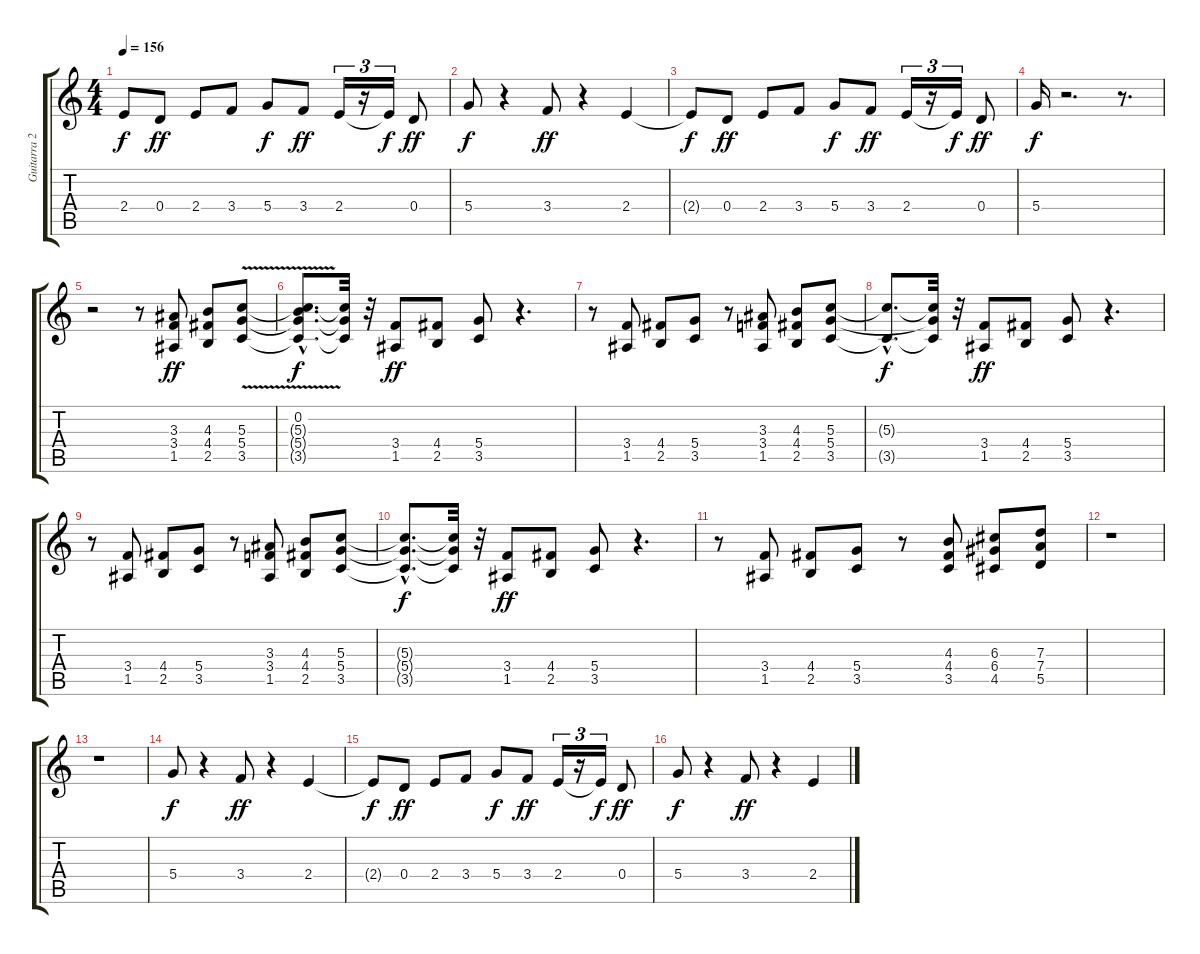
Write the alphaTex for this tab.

\track ("Guitarra 2" "Guitarra 2") {instrument overdrivenguitar}
\staff {score tabs}
\tuning (E4 B3 G3 D3 A2 E2) {hide}
\ts (4 4)
\tempo 156
\clef g2
\ks c
2.4{t}.8{dy f} 0.4.8{dy ff} 2.4.8 3.4.8 5.4.8{dy f} 3.4.8{dy ff} 2.4.16{tu (3 2)} r.16{tu (3 2)} 2.4{t}.16{tu (3 2) dy f} 0.4.8{dy ff} |
5.4.8{dy f} r.4 3.4.8{dy ff} r.4 2.4.4 |
2.4{t}.8{dy f} 0.4.8{dy ff} 2.4.8 3.4.8 5.4.8{dy f} 3.4.8{dy ff} 2.4.16{tu (3 2)} r.16{tu (3 2)} 2.4{t}.16{tu (3 2) dy f} 0.4.8{dy ff} |
5.4.16{dy f} r.2{d} r.8{d} |
r.2 r.8 (3.3 3.4 1.5).8{dy ff} (4.3 4.4 2.5).8 (5.3{v} 5.4{v} 3.5{v}).8 |
(0.2{hac} 5.3{hac t} 5.4{hac t} 3.5{hac t}).8{d dy f} (5.3{t} 5.4{t} 3.5{t}).32 r.32 (3.4 1.5).8{dy ff} (4.4 2.5).8 (5.4 3.5).8 r.4{d} |
r.8 (3.4 1.5).8 (4.4 2.5).8 (5.4 3.5).8 r.8 (3.3 3.4 1.5).8 (4.3 4.4 2.5).8 (5.3 5.4 3.5).8 |
(5.3{hac t} 3.5{hac t}).8{d dy f} (5.3{t} 5.4{t} 3.5{t}).32 r.32 (3.4 1.5).8{dy ff} (4.4 2.5).8 (5.4 3.5).8 r.4{d} |
r.8 (3.4 1.5).8 (4.4 2.5).8 (5.4 3.5).8 r.8 (3.3 3.4 1.5).8 (4.3 4.4 2.5).8 (5.3 5.4 3.5).8 |
(5.3{hac t} 5.4{hac t} 3.5{hac t}).8{d dy f} (5.3{t} 5.4{t} 3.5{t}).32 r.32 (3.4 1.5).8{dy ff} (4.4 2.5).8 (5.4 3.5).8 r.4{d} |
r.8 (3.4 1.5).8 (4.4 2.5).8 (5.4 3.5).8 r.8 (4.3 4.4 3.5).8 (6.3 6.4 4.5).8 (7.3 7.4 5.5).8 |
r.1 |
r.1 |
5.4.8{dy f} r.4 3.4.8{dy ff} r.4 2.4.4 |
2.4{t}.8{dy f} 0.4.8{dy ff} 2.4.8 3.4.8 5.4.8{dy f} 3.4.8{dy ff} 2.4.16{tu (3 2)} r.16{tu (3 2)} 2.4{t}.16{tu (3 2) dy f} 0.4.8{dy ff} |
5.4.8{dy f} r.4 3.4.8{dy ff} r.4 2.4.4
